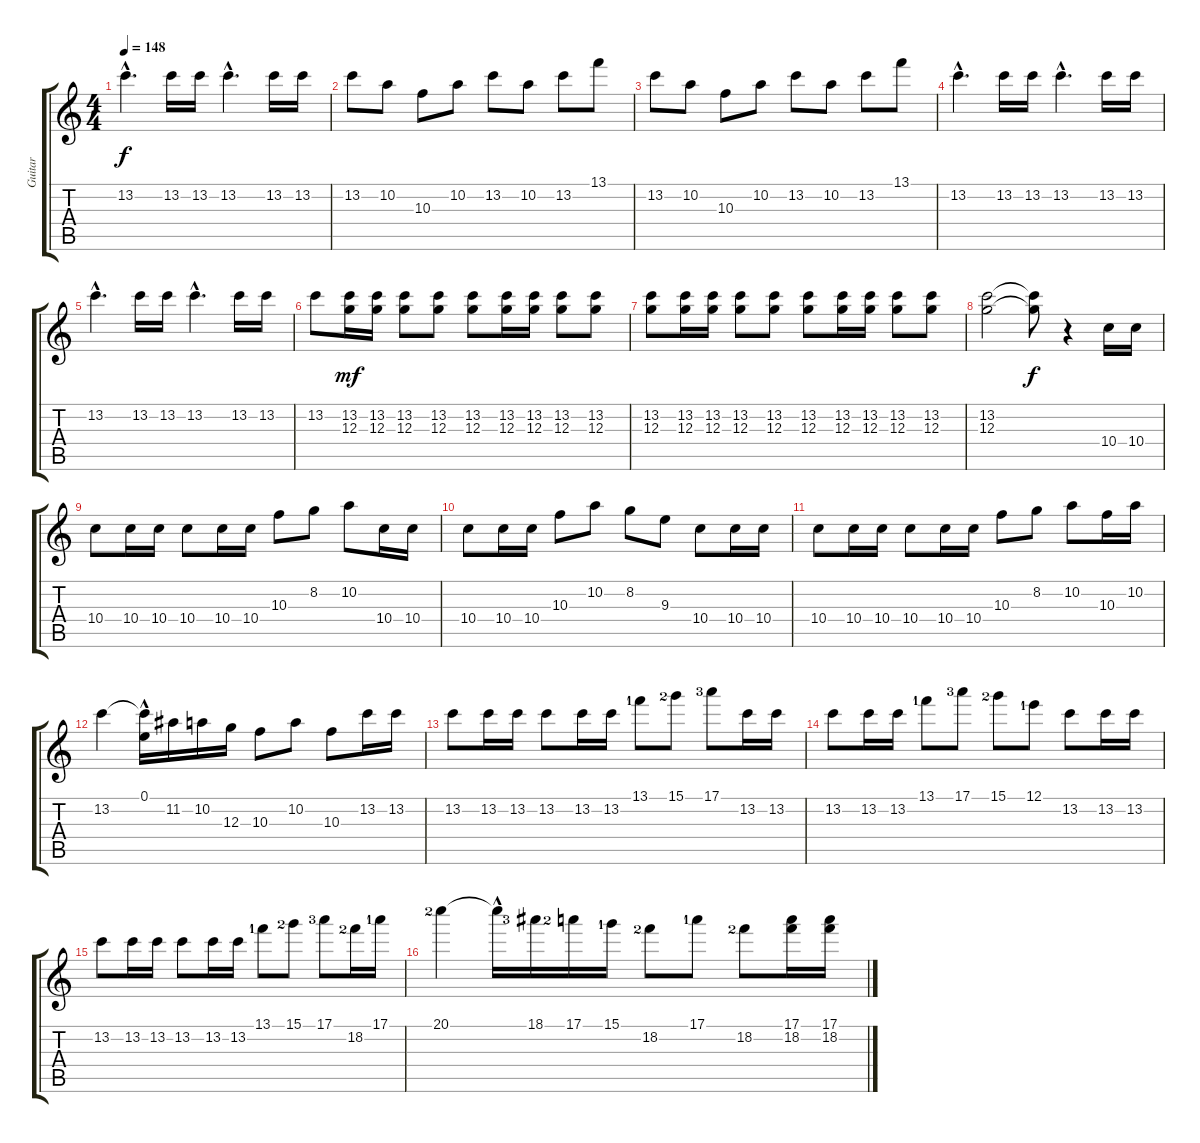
\track ("Guitar" "Guitar") {instrument distortionguitar}
\staff {score tabs}
\tuning (E4 B3 G3 D3 A2 E2) {hide}
\ts (4 4)
\tempo 148
\clef g2
\ks c
13.2{hac}.4{d txt "" dy f instrument distortionguitar} 13.2.16 13.2.16 13.2{hac}.4{d} 13.2.16 13.2.16 |
13.2.8 10.2.8 10.3.8 10.2.8 13.2.8 10.2.8 13.2.8 13.1.8 |
13.2.8 10.2.8 10.3.8 10.2.8 13.2.8 10.2.8 13.2.8 13.1.8 |
13.2{hac}.4{d} 13.2.16 13.2.16 13.2{hac}.4{d} 13.2.16 13.2.16 |
13.2{hac}.4{d} 13.2.16 13.2.16 13.2{hac}.4{d} 13.2.16 13.2.16 |
13.2.8 (13.2 12.3).16{dy mf} (13.2 12.3).16 (13.2 12.3).8 (13.2 12.3).8 (13.2 12.3).8 (13.2 12.3).16 (13.2 12.3).16 (13.2 12.3).8 (13.2 12.3).8 |
(13.2 12.3).8 (13.2 12.3).16 (13.2 12.3).16 (13.2 12.3).8 (13.2 12.3).8 (13.2 12.3).8 (13.2 12.3).16 (13.2 12.3).16 (13.2 12.3).8 (13.2 12.3).8 |
(13.2 12.3).2 (13.2{t} 12.3{t}).8{dy f} r.4 10.4.16 10.4.16 |
10.4.8 10.4.16 10.4.16 10.4.8 10.4.16 10.4.16 10.3.8 8.2.8 10.2.8 10.4.16 10.4.16 |
10.4.8 10.4.16 10.4.16 10.3.8 10.2.8 8.2.8 9.3.8 10.4.8 10.4.16 10.4.16 |
10.4.8 10.4.16 10.4.16 10.4.8 10.4.16 10.4.16 10.3.8 8.2.8 10.2.8 10.3.16 10.2.16 |
13.2.4 (0.1{hac} 13.2{t}).16 11.2.16 10.2.16 12.3.16 10.3.8 10.2.8 10.3.8 13.2.16 13.2.16 |
13.2.8 13.2.16 13.2.16 13.2.8 13.2.16 13.2.16 13.1{lf 2}.8 15.1{lf 3}.8 17.1{lf 4}.8 13.2.16 13.2.16 |
13.2.8 13.2.16 13.2.16 13.1{lf 2}.8 17.1{lf 4}.8 15.1{lf 3}.8 12.1{lf 2}.8 13.2.8 13.2.16 13.2.16 |
13.2.8 13.2.16 13.2.16 13.2.8 13.2.16 13.2.16 13.1{lf 2}.8 15.1{lf 3}.8 17.1{lf 4}.8 18.2{lf 3}.16 17.1{lf 2}.16 |
20.1{lf 3}.4 20.1{hac t}.16 18.1{lf 4}.16 17.1{lf 3}.16 15.1{lf 2}.16 18.2{lf 3}.8 17.1{lf 2}.8 18.2{lf 3}.8 (17.1 18.2).16 (17.1 18.2).16
